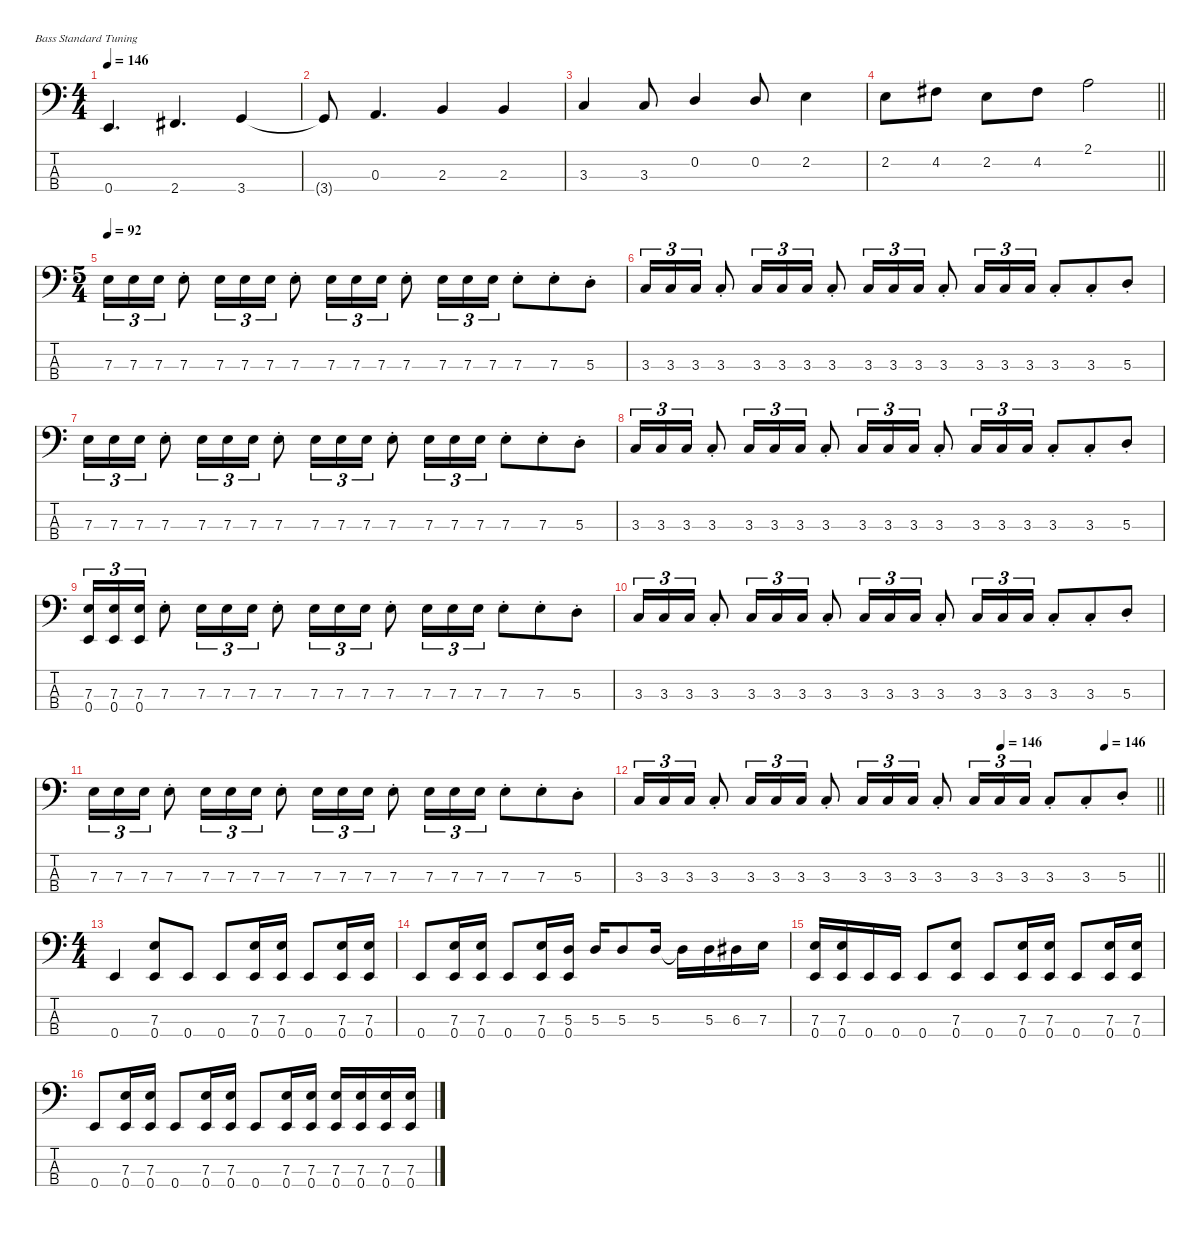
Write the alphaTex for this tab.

\defaultSystemsLayout 4
\hideDynamics
\bracketExtendMode nobrackets
\singleTrackTrackNamePolicy hidden
\multiTrackTrackNamePolicy hidden
\firstSystemTrackNameMode fullname
\firstSystemTrackNameOrientation horizontal
\otherSystemsTrackNameOrientation horizontal
\track ("Bass" "el.bs.") {instrument electricbasspick}
\staff {score tabs}
\tuning (G2 D2 A1 E1)
\ts (4 4)
\tempo 146
\clef f4
\ks c
0.4.4{d dy f beam Up} 2.4{acc #}.4{d beam Up} 3.4.4{beam Up} |
3.4{t}.8{beam Up} 0.3.4{d beam Up} 2.3.4{beam Up} 2.3.4{beam Up} |
3.3.4{beam Up} 3.3.8{beam Up} 0.2.4{beam Up} 0.2.8{beam Up} 2.2.4{beam Down} |
\barLineRight lightlight
2.2.8{beam Down} 4.2{acc #}.8{beam Down} 2.2.8{beam Down} 4.2{acc #}.8{beam Down} 2.1.2{beam Down} |
\ts (5 4)
\beaming (8 6 4)
\tempo 92
7.3.16{tu (3 2) beam Down} 7.3.16{tu (3 2) beam Down} 7.3.16{tu (3 2) beam Down} 7.3{st}.8{beam Down} 7.3.16{tu (3 2) beam Down} 7.3.16{tu (3 2) beam Down} 7.3.16{tu (3 2) beam Down} 7.3{st}.8{beam Down} 7.3.16{tu (3 2) beam Down} 7.3.16{tu (3 2) beam Down} 7.3.16{tu (3 2) beam Down} 7.3{st}.8{beam Down} 7.3.16{tu (3 2) beam Down} 7.3.16{tu (3 2) beam Down} 7.3.16{tu (3 2) beam Down} 7.3{st}.8{beam Down} 7.3{st}.8{beam Down} 5.3{st}.8{beam Down} |
3.3.16{tu (3 2) beam Up} 3.3.16{tu (3 2) beam Up} 3.3.16{tu (3 2) beam Up} 3.3{st}.8{beam Up} 3.3.16{tu (3 2) beam Up} 3.3.16{tu (3 2) beam Up} 3.3.16{tu (3 2) beam Up} 3.3{st}.8{beam Up} 3.3.16{tu (3 2) beam Up} 3.3.16{tu (3 2) beam Up} 3.3.16{tu (3 2) beam Up} 3.3{st}.8{beam Up} 3.3.16{tu (3 2) beam Up} 3.3.16{tu (3 2) beam Up} 3.3.16{tu (3 2) beam Up} 3.3{st}.8{beam Up} 3.3{st}.8{beam Up} 5.3{st}.8{beam Up} |
7.3.16{tu (3 2) beam Down} 7.3.16{tu (3 2) beam Down} 7.3.16{tu (3 2) beam Down} 7.3{st}.8{beam Down} 7.3.16{tu (3 2) beam Down} 7.3.16{tu (3 2) beam Down} 7.3.16{tu (3 2) beam Down} 7.3{st}.8{beam Down} 7.3.16{tu (3 2) beam Down} 7.3.16{tu (3 2) beam Down} 7.3.16{tu (3 2) beam Down} 7.3{st}.8{beam Down} 7.3.16{tu (3 2) beam Down} 7.3.16{tu (3 2) beam Down} 7.3.16{tu (3 2) beam Down} 7.3{st}.8{beam Down} 7.3{st}.8{beam Down} 5.3{st}.8{beam Down} |
3.3.16{tu (3 2) beam Up} 3.3.16{tu (3 2) beam Up} 3.3.16{tu (3 2) beam Up} 3.3{st}.8{beam Up} 3.3.16{tu (3 2) beam Up} 3.3.16{tu (3 2) beam Up} 3.3.16{tu (3 2) beam Up} 3.3{st}.8{beam Up} 3.3.16{tu (3 2) beam Up} 3.3.16{tu (3 2) beam Up} 3.3.16{tu (3 2) beam Up} 3.3{st}.8{beam Up} 3.3.16{tu (3 2) beam Up} 3.3.16{tu (3 2) beam Up} 3.3.16{tu (3 2) beam Up} 3.3{st}.8{beam Up} 3.3{st}.8{beam Up} 5.3{st}.8{beam Up} |
(7.3 0.4).16{tu (3 2) beam Up} (7.3 0.4).16{tu (3 2) beam Up} (7.3 0.4).16{tu (3 2) beam Up} 7.3{st}.8{beam Down} 7.3.16{tu (3 2) beam Down} 7.3.16{tu (3 2) beam Down} 7.3.16{tu (3 2) beam Down} 7.3{st}.8{beam Down} 7.3.16{tu (3 2) beam Down} 7.3.16{tu (3 2) beam Down} 7.3.16{tu (3 2) beam Down} 7.3{st}.8{beam Down} 7.3.16{tu (3 2) beam Down} 7.3.16{tu (3 2) beam Down} 7.3.16{tu (3 2) beam Down} 7.3{st}.8{beam Down} 7.3{st}.8{beam Down} 5.3{st}.8{beam Down} |
3.3.16{tu (3 2) beam Up} 3.3.16{tu (3 2) beam Up} 3.3.16{tu (3 2) beam Up} 3.3{st}.8{beam Up} 3.3.16{tu (3 2) beam Up} 3.3.16{tu (3 2) beam Up} 3.3.16{tu (3 2) beam Up} 3.3{st}.8{beam Up} 3.3.16{tu (3 2) beam Up} 3.3.16{tu (3 2) beam Up} 3.3.16{tu (3 2) beam Up} 3.3{st}.8{beam Up} 3.3.16{tu (3 2) beam Up} 3.3.16{tu (3 2) beam Up} 3.3.16{tu (3 2) beam Up} 3.3{st}.8{beam Up} 3.3{st}.8{beam Up} 5.3{st}.8{beam Up} |
7.3.16{tu (3 2) beam Down} 7.3.16{tu (3 2) beam Down} 7.3.16{tu (3 2) beam Down} 7.3{st}.8{beam Down} 7.3.16{tu (3 2) beam Down} 7.3.16{tu (3 2) beam Down} 7.3.16{tu (3 2) beam Down} 7.3{st}.8{beam Down} 7.3.16{tu (3 2) beam Down} 7.3.16{tu (3 2) beam Down} 7.3.16{tu (3 2) beam Down} 7.3{st}.8{beam Down} 7.3.16{tu (3 2) beam Down} 7.3.16{tu (3 2) beam Down} 7.3.16{tu (3 2) beam Down} 7.3{st}.8{beam Down} 7.3{st}.8{beam Down} 5.3{st}.8{beam Down} |
\tempo (146 0.7)
\tempo (146 0.9)
\barLineRight lightlight
3.3.16{tu (3 2) beam Up} 3.3.16{tu (3 2) beam Up} 3.3.16{tu (3 2) beam Up} 3.3{st}.8{beam Up} 3.3.16{tu (3 2) beam Up} 3.3.16{tu (3 2) beam Up} 3.3.16{tu (3 2) beam Up} 3.3{st}.8{beam Up} 3.3.16{tu (3 2) beam Up} 3.3.16{tu (3 2) beam Up} 3.3.16{tu (3 2) beam Up} 3.3{st}.8{beam Up} 3.3.16{tu (3 2) beam Up} 3.3.16{tu (3 2) beam Up} 3.3.16{tu (3 2) beam Up} 3.3{st}.8{beam Up} 3.3{st}.8{beam Up} 5.3{st}.8{beam Up} |
\ts (4 4)
\beaming (8 2 2 2 2)
0.4.4{beam Up} (7.3 0.4).8{beam Up} 0.4.8{beam Up} 0.4.8{beam Up} (7.3 0.4).16{beam Up} (7.3 0.4).16{beam Up} 0.4.8{beam Up} (7.3 0.4).16{beam Up} (7.3 0.4).16{beam Up} |
0.4.8{beam Up} (7.3 0.4).16{beam Up} (7.3 0.4).16{beam Up} 0.4.8{beam Up} (7.3 0.4).16{beam Up} (5.3 0.4).16{beam Up} 5.3.16{beam Up} 5.3.8{beam Up} 5.3.16{beam Up} 5.3{t}.16{beam Down} 5.3.16{beam Down} 6.3{acc #}.16{beam Down} 7.3.16{beam Down} |
(7.3 0.4).16{beam Up} (7.3 0.4).16{beam Up} 0.4.16{beam Up} 0.4.16{beam Up} 0.4.8{beam Up} (7.3 0.4).8{beam Up} 0.4.8{beam Up} (7.3 0.4).16{beam Up} (7.3 0.4).16{beam Up} 0.4.8{beam Up} (7.3 0.4).16{beam Up} (7.3 0.4).16{beam Up} |
0.4.8{beam Up} (7.3 0.4).16{beam Up} (7.3 0.4).16{beam Up} 0.4.8{beam Up} (7.3 0.4).16{beam Up} (7.3 0.4).16{beam Up} 0.4.8{beam Up} (7.3 0.4).16{beam Up} (7.3 0.4).16{beam Up} (7.3 0.4).16{beam Up} (7.3 0.4).16{beam Up} (7.3 0.4).16{beam Up} (7.3 0.4).16{beam Up}
